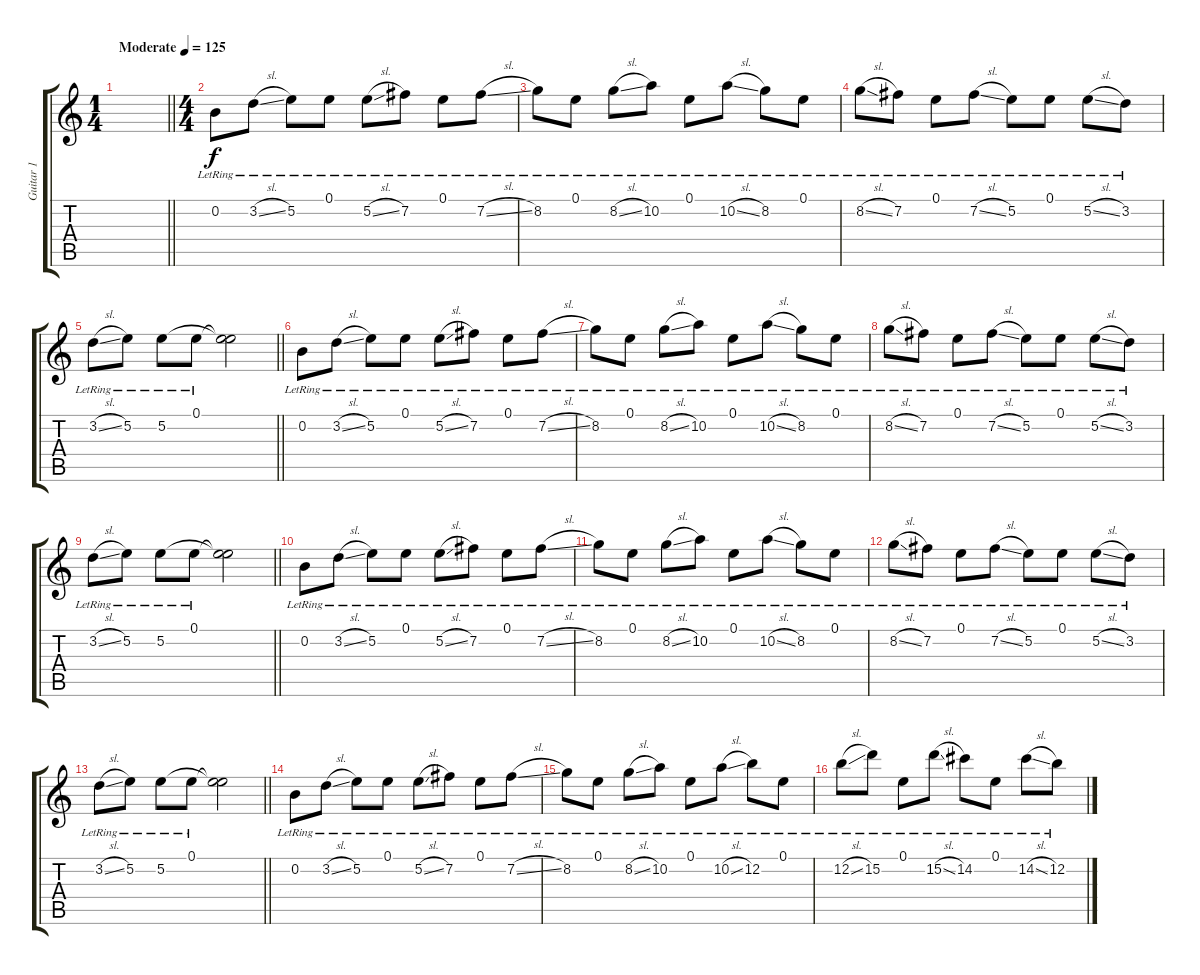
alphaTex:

\track ("Guitar 1" "Guitar 1") {instrument acousticguitarsteel}
\staff {score tabs}
\tuning (E4 B3 G3 D3 A2 E2) {hide}
\ts (1 4)
\tempo (125 "Moderate")
\clef g2
\barLineRight lightlight
\ks c
|
\ts (4 4)
0.2{lr}.8 3.2{sl lr}.8 5.2{lr}.8 0.1{lr}.8 5.2{sl lr}.8 7.2{lr}.8 0.1{lr}.8 7.2{sl lr}.8 |
8.2{lr}.8 0.1{lr}.8 8.2{sl lr}.8 10.2{lr}.8 0.1{lr}.8 10.2{sl lr}.8 8.2{lr}.8 0.1{lr}.8 |
8.2{sl lr}.8 7.2{lr}.8 0.1{lr}.8 7.2{sl lr}.8 5.2{lr}.8 0.1{lr}.8 5.2{sl lr}.8 3.2{lr}.8 |
\barLineRight lightlight
3.2{sl lr}.8 5.2{lr}.8 5.2{lr}.8 0.1{lr}.8 (0.1{t} 5.2{t}).2 |
0.2{lr}.8 3.2{sl lr}.8 5.2{lr}.8 0.1{lr}.8 5.2{sl lr}.8 7.2{lr}.8 0.1{lr}.8 7.2{sl lr}.8 |
8.2{lr}.8 0.1{lr}.8 8.2{sl lr}.8 10.2{lr}.8 0.1{lr}.8 10.2{sl lr}.8 8.2{lr}.8 0.1{lr}.8 |
8.2{sl lr}.8 7.2{lr}.8 0.1{lr}.8 7.2{sl lr}.8 5.2{lr}.8 0.1{lr}.8 5.2{sl lr}.8 3.2{lr}.8 |
\barLineRight lightlight
3.2{sl lr}.8 5.2{lr}.8 5.2{lr}.8 0.1{lr}.8 (0.1{t} 5.2{t}).2 |
0.2{lr}.8 3.2{sl lr}.8 5.2{lr}.8 0.1{lr}.8 5.2{sl lr}.8 7.2{lr}.8 0.1{lr}.8 7.2{sl lr}.8 |
8.2{lr}.8 0.1{lr}.8 8.2{sl lr}.8 10.2{lr}.8 0.1{lr}.8 10.2{sl lr}.8 8.2{lr}.8 0.1{lr}.8 |
8.2{sl lr}.8 7.2{lr}.8 0.1{lr}.8 7.2{sl lr}.8 5.2{lr}.8 0.1{lr}.8 5.2{sl lr}.8 3.2{lr}.8 |
\barLineRight lightlight
3.2{sl lr}.8 5.2{lr}.8 5.2{lr}.8 0.1{lr}.8 (0.1{t} 5.2{t}).2 |
0.2{lr}.8 3.2{sl lr}.8 5.2{lr}.8 0.1{lr}.8 5.2{sl lr}.8 7.2{lr}.8 0.1{lr}.8 7.2{sl lr}.8 |
8.2{lr}.8 0.1{lr}.8 8.2{sl lr}.8 10.2{lr}.8 0.1{lr}.8 10.2{sl lr}.8 12.2{lr}.8 0.1{lr}.8 |
12.2{sl lr}.8 15.2{lr}.8 0.1{lr}.8 15.2{sl lr}.8 14.2{lr}.8 0.1{lr}.8 14.2{sl lr}.8 12.2{lr}.8
